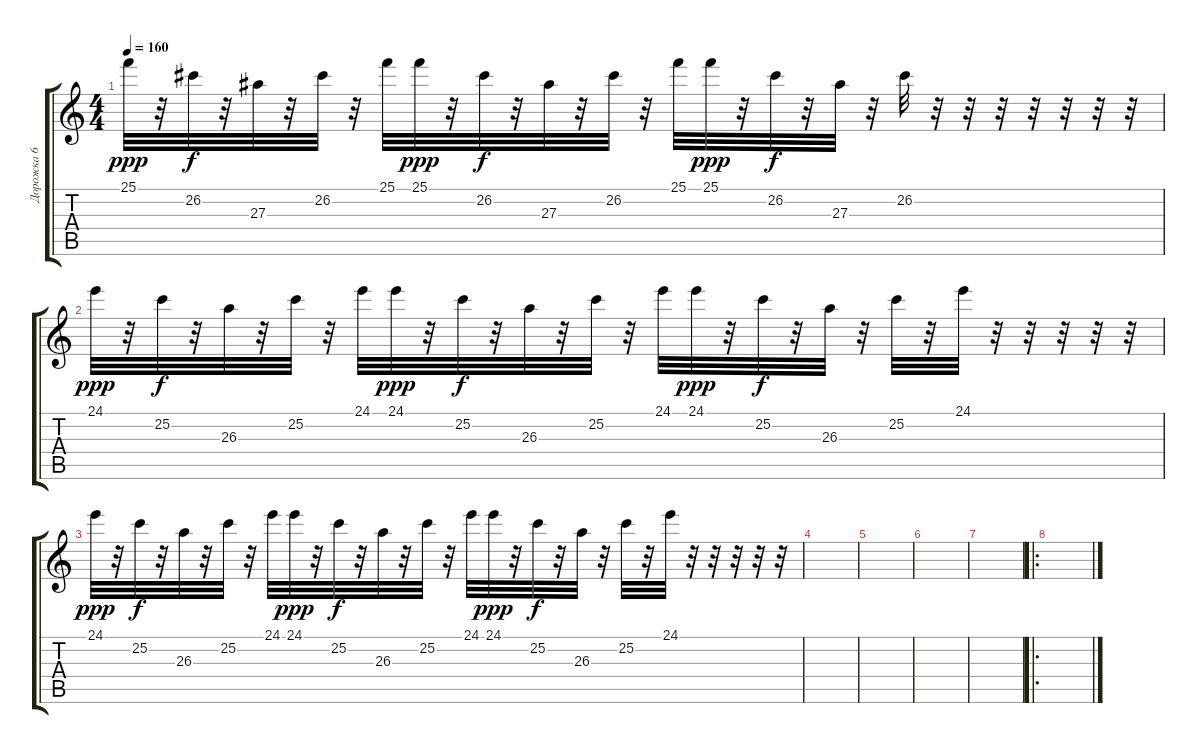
\track ("Дорожка 6" "Дорожка 6") {instrument stringensemble1}
\staff {score tabs}
\tuning (E4 B3 G3 D3 A2 E2) {hide}
\ts (4 4)
\tempo 160
\clef g2
\ks c
25.1.32{dy ppp} r.32 26.2.32{dy f} r.32 27.3.32 r.32 26.2.32 r.32 25.1.32 25.1.32{dy ppp} r.32 26.2.32{dy f} r.32 27.3.32 r.32 26.2.32 r.32 25.1.32 25.1.32{dy ppp} r.32 26.2.32{dy f} r.32 27.3.32 r.32 26.2.32 r.32 r.32 r.32 r.32 r.32 r.32 r.32 |
24.1.32{dy ppp} r.32 25.2.32{dy f} r.32 26.3.32 r.32 25.2.32 r.32 24.1.32 24.1.32{dy ppp} r.32 25.2.32{dy f} r.32 26.3.32 r.32 25.2.32 r.32 24.1.32 24.1.32{dy ppp} r.32 25.2.32{dy f} r.32 26.3.32 r.32 25.2.32 r.32 24.1.32 r.32 r.32 r.32 r.32 r.32 |
24.1.32{dy ppp} r.32 25.2.32{dy f} r.32 26.3.32 r.32 25.2.32 r.32 24.1.32 24.1.32{dy ppp} r.32 25.2.32{dy f} r.32 26.3.32 r.32 25.2.32 r.32 24.1.32 24.1.32{dy ppp} r.32 25.2.32{dy f} r.32 26.3.32 r.32 25.2.32 r.32 24.1.32 r.32 r.32 r.32 r.32 r.32 |
|
|
|
|
\ro
